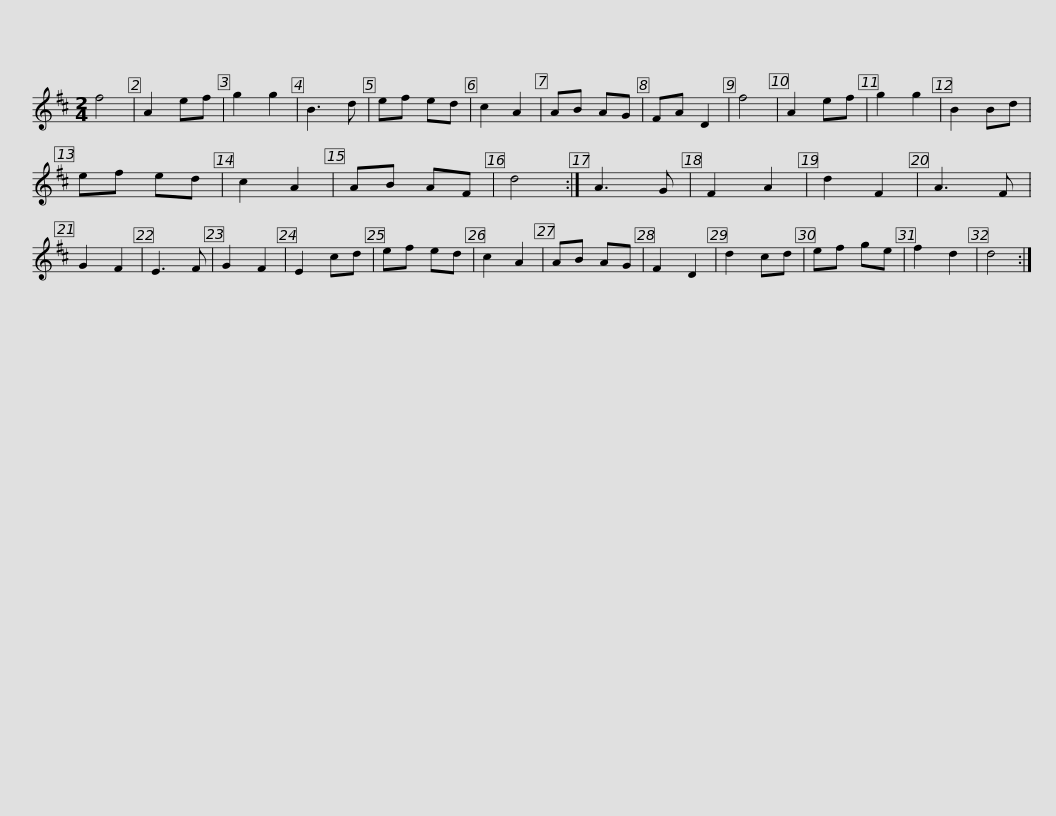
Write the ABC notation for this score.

X:1
L:1/8
M:2/4
I:linebreak $
K:D
V:1 treble
V:1
 f4 | A2 ef | g2 g2 | B3 d | ef ed | %5
 c2 A2 | AB AG | FA D2 | f4 | A2 ef | %10
 g2 g2 | B2 Bd | ef ed | c2 A2 |$ AB AF | %15
 d4 :| A3 G | F2 A2 | d2 F2 | A3 F | %20
 G2 F2 | E3 F | G2 F2 | E2 cd | ef ed | %25
 c2 A2 | AB AG | F2 D2 |$ d2 cd | ef ge | %30
 f2 d2 | d4 :| %32
